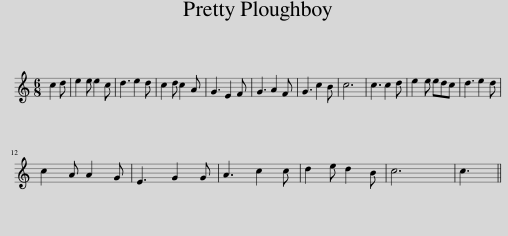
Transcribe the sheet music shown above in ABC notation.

X:1
L:1/8
M:6/8
I:linebreak $
K:C
V:1 treble
V:1
 c2 d | e2 e e2 c | d3 e2 d | c2 d c2 A | G3 E2 F | %5
 G3 A2 F | G3 c2 B | c6 | c3 c2 d | e2 e edc | %10
 d3 e2 d |$ c2 A A2 G | E3 G2 G | A3 c2 c | d2 e d2 B | %15
 c6 | c3 || %17
